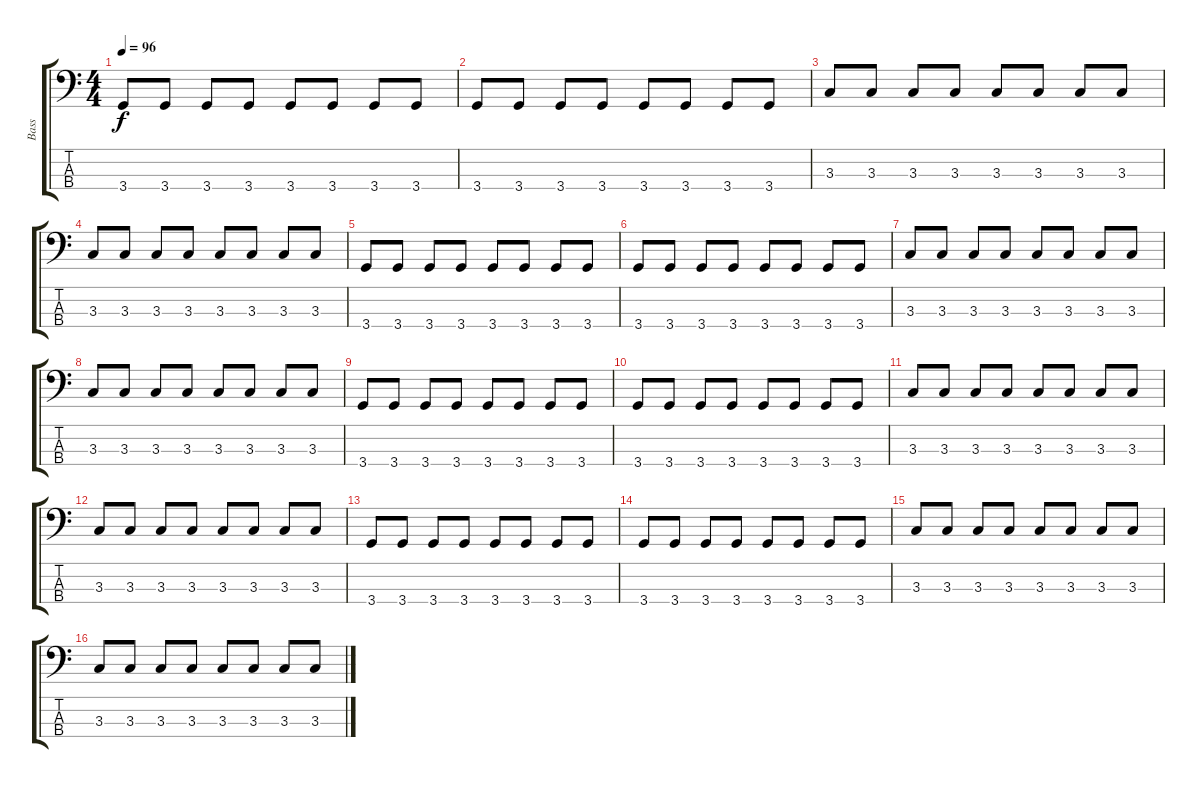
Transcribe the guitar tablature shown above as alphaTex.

\track ("Bass" "Bass") {instrument electricbasspick}
\staff {score tabs}
\tuning (G2 D2 A1 E1) {hide}
\ts (4 4)
\tempo 96
\clef f4
\ks c
3.4.8{dy f} 3.4.8 3.4.8 3.4.8 3.4.8 3.4.8 3.4.8 3.4.8 |
3.4.8 3.4.8 3.4.8 3.4.8 3.4.8 3.4.8 3.4.8 3.4.8 |
3.3.8 3.3.8 3.3.8 3.3.8 3.3.8 3.3.8 3.3.8 3.3.8 |
3.3.8 3.3.8 3.3.8 3.3.8 3.3.8 3.3.8 3.3.8 3.3.8 |
3.4.8 3.4.8 3.4.8 3.4.8 3.4.8 3.4.8 3.4.8 3.4.8 |
3.4.8 3.4.8 3.4.8 3.4.8 3.4.8 3.4.8 3.4.8 3.4.8 |
3.3.8 3.3.8 3.3.8 3.3.8 3.3.8 3.3.8 3.3.8 3.3.8 |
3.3.8 3.3.8 3.3.8 3.3.8 3.3.8 3.3.8 3.3.8 3.3.8 |
3.4.8 3.4.8 3.4.8 3.4.8 3.4.8 3.4.8 3.4.8 3.4.8 |
3.4.8 3.4.8 3.4.8 3.4.8 3.4.8 3.4.8 3.4.8 3.4.8 |
3.3.8 3.3.8 3.3.8 3.3.8 3.3.8 3.3.8 3.3.8 3.3.8 |
3.3.8 3.3.8 3.3.8 3.3.8 3.3.8 3.3.8 3.3.8 3.3.8 |
3.4.8 3.4.8 3.4.8 3.4.8 3.4.8 3.4.8 3.4.8 3.4.8 |
3.4.8 3.4.8 3.4.8 3.4.8 3.4.8 3.4.8 3.4.8 3.4.8 |
3.3.8 3.3.8 3.3.8 3.3.8 3.3.8 3.3.8 3.3.8 3.3.8 |
3.3.8 3.3.8 3.3.8 3.3.8 3.3.8 3.3.8 3.3.8 3.3.8
